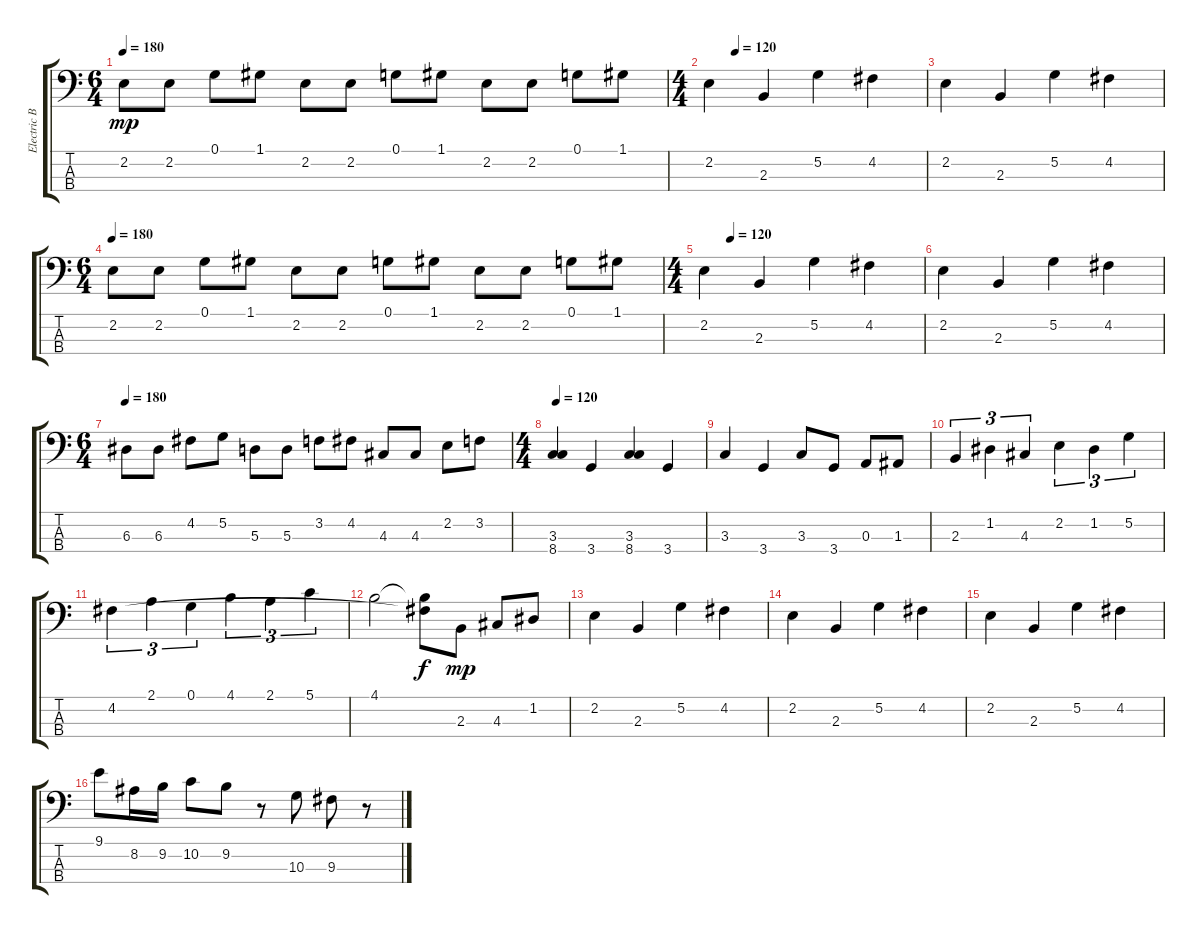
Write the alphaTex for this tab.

\track ("Electric Bass (pick)" "Electric B") {instrument slapbass1}
\staff {score tabs}
\tuning (G2 D2 A1 E1) {hide}
\ts (6 4)
\tempo 180
\clef f4
\ks c
2.2.8{dy mp} 2.2.8 0.1.8 1.1.8 2.2.8 2.2.8 0.1.8 1.1.8 2.2.8 2.2.8 0.1.8 1.1.8 |
\ts (4 4)
\tempo (120 0.125)
2.2.4 2.3.4 5.2.4 4.2.4 |
2.2.4 2.3.4 5.2.4 4.2.4 |
\ts (6 4)
\tempo 180
2.2.8 2.2.8 0.1.8 1.1.8 2.2.8 2.2.8 0.1.8 1.1.8 2.2.8 2.2.8 0.1.8 1.1.8 |
\ts (4 4)
\tempo (120 0.125)
2.2.4 2.3.4 5.2.4 4.2.4 |
2.2.4 2.3.4 5.2.4 4.2.4 |
\ts (6 4)
\tempo 180
6.3.8 6.3.8 4.2.8 5.2.8 5.3.8 5.3.8 3.2.8 4.2.8 4.3.8 4.3.8 2.2.8 3.2.8 |
\ts (4 4)
\tempo 120
(3.3 8.4).4 3.4.4 (3.3 8.4).4 3.4.4 |
3.3.4 3.4.4 3.3.8 3.4.8 0.3.8 1.3.8 |
2.3.4{tu (3 2)} 1.2.4{tu (3 2)} 4.3.4{tu (3 2)} 2.2.4{tu (3 2)} 1.2.4{tu (3 2)} 5.2.4{tu (3 2)} |
4.2.4{tu (3 2)} 2.1.4{tu (3 2)} 0.1.4{tu (3 2)} 4.1.4{tu (3 2)} 2.1.4{tu (3 2)} 5.1.4{tu (3 2)} |
4.1.2 (4.1{t} 4.2{t}).8{dy f} 2.3.8{dy mp} 4.3.8 1.2.8 |
2.2.4 2.3.4 5.2.4 4.2.4 |
2.2.4 2.3.4 5.2.4 4.2.4 |
2.2.4 2.3.4 5.2.4 4.2.4 |
9.1.8 8.2.16 9.2.16 10.2.8 9.2.8 r.8 10.3.8 9.3.8 r.8
